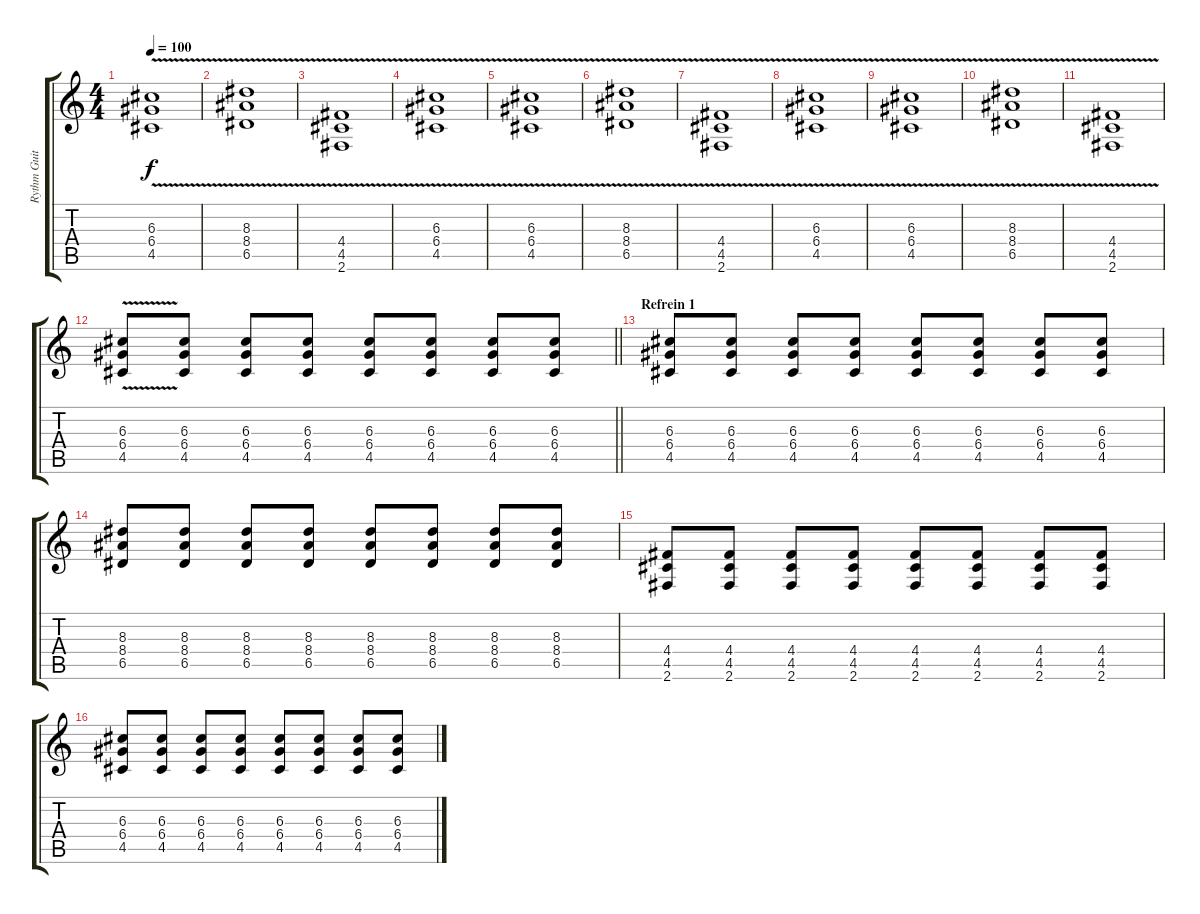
\track ("Rythm Guitar" "Rythm Guit") {instrument acousticguitarsteel}
\staff {score tabs}
\tuning (E4 B3 G3 D3 A2 E2) {hide}
\ts (4 4)
\tempo 100
\clef g2
\ks c
(6.3{v} 6.4 4.5).1{dy f} |
(8.3{v} 8.4 6.5).1 |
(4.4 4.5 2.6{v}).1 |
(6.3{v} 6.4 4.5).1 |
(6.3{v} 6.4 4.5).1 |
(8.3{v} 8.4 6.5).1 |
(4.4{v} 4.5 2.6).1 |
(6.3{v} 6.4 4.5).1 |
(6.3{v} 6.4 4.5).1 |
(8.3{v} 8.4 6.5).1 |
(4.4{v} 4.5 2.6).1 |
\barLineRight lightlight
(6.3{v} 6.4 4.5).8 (6.3 6.4 4.5).8 (6.3 6.4 4.5).8 (6.3 6.4 4.5).8 (6.3 6.4 4.5).8 (6.3 6.4 4.5).8 (6.3 6.4 4.5).8 (6.3 6.4 4.5).8 |
\section ("" "Refrein 1")
(6.3 6.4 4.5).8 (6.3 6.4 4.5).8 (6.3 6.4 4.5).8 (6.3 6.4 4.5).8 (6.3 6.4 4.5).8 (6.3 6.4 4.5).8 (6.3 6.4 4.5).8 (6.3 6.4 4.5).8 |
(8.3 8.4 6.5).8 (8.3 8.4 6.5).8 (8.3 8.4 6.5).8 (8.3 8.4 6.5).8 (8.3 8.4 6.5).8 (8.3 8.4 6.5).8 (8.3 8.4 6.5).8 (8.3 8.4 6.5).8 |
(4.4 4.5 2.6).8 (4.4 4.5 2.6).8 (4.4 4.5 2.6).8 (4.4 4.5 2.6).8 (4.4 4.5 2.6).8 (4.4 4.5 2.6).8 (4.4 4.5 2.6).8 (4.4 4.5 2.6).8 |
(6.3 6.4 4.5).8 (6.3 6.4 4.5).8 (6.3 6.4 4.5).8 (6.3 6.4 4.5).8 (6.3 6.4 4.5).8 (6.3 6.4 4.5).8 (6.3 6.4 4.5).8 (6.3 6.4 4.5).8
